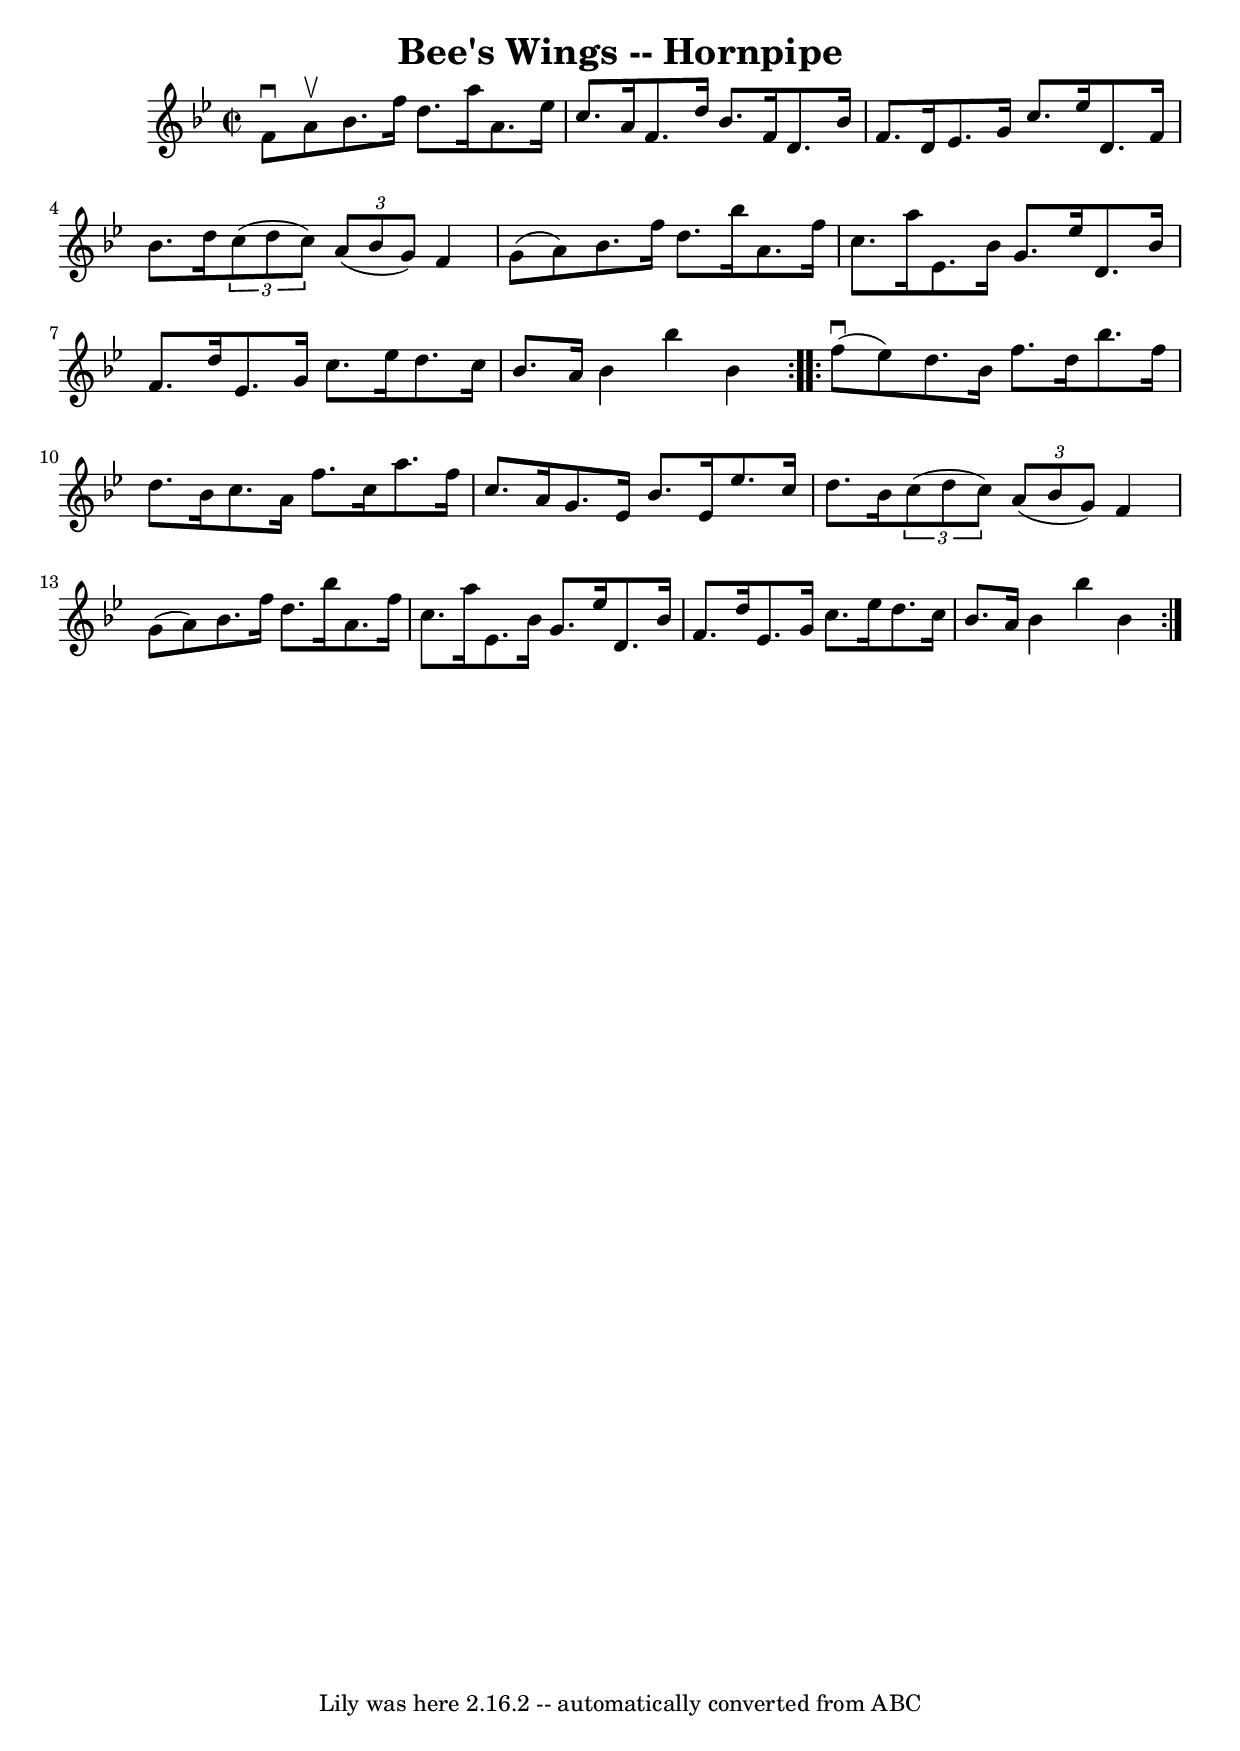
\version "2.7.40"
\include "Mammoth.ily"
\header {
	%% book = "Cole's 1000 Fiddle Tunes"
	crossRefNumber = "1"
	footnotes = ""
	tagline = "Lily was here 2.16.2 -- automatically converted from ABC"
	title = "Bee's Wings -- Hornpipe"
}
voicedefault =  {


\repeat volta 2 {
\override Staff.TimeSignature #'style = #'C
 \time 2/2 \key bes \major f'8^\downbow a'8^\upbow |
 bes'8.    
f''16 d''8. a''16 a'8. ees''16 c''8. a'16  |
 f'8.    
d''16 bes'8. f'16 d'8. bes'16 f'8. d'16  |
 ees'8.  
 g'16 c''8. ees''16 d'8. f'16 bes'8. d''16  |
   
\times 2/3 { c''8 (d''8 c''8) }   \times 2/3 { a'8 (bes'8    
g'8) } f'4 g'8 (a'8) |
 bes'8. f''16 d''8.    
bes''16 a'8. f''16 c''8. a''16  |
 ees'8. bes'16 g'8. 
 ees''16 d'8. bes'16 f'8. d''16  |
 ees'8. g'16    
c''8. ees''16 d''8. c''16 bes'8. a'16  |
 bes'4    
bes''4 bes'4  }     \repeat volta 2 { f''8 (^\downbow ees''8) 
|
 d''8. bes'16 f''8. d''16 bes''8. f''16 d''8.    
bes'16  |
 c''8. a'16 f''8. c''16 a''8. f''16 c''8.   
 a'16  |
 g'8. ees'16 bes'8. ees'16 ees''8. c''16    
d''8. bes'16  |
   \times 2/3 { c''8 (d''8 c''8) }   
\times 2/3 { a'8 (bes'8 g'8) } f'4 g'8 (a'8) |
     
bes'8. f''16 d''8. bes''16 a'8. f''16 c''8. a''16  
|
 ees'8. bes'16 g'8. ees''16 d'8. bes'16 f'8.    
d''16  |
 ees'8. g'16 c''8. ees''16 d''8. c''16    
bes'8. a'16  |
 bes'4 bes''4 bes'4  }   
}

\score{
    <<

	\context Staff="default"
	{
	    \voicedefault 
	}

    >>
	\layout {
	}
	\midi {}
}
